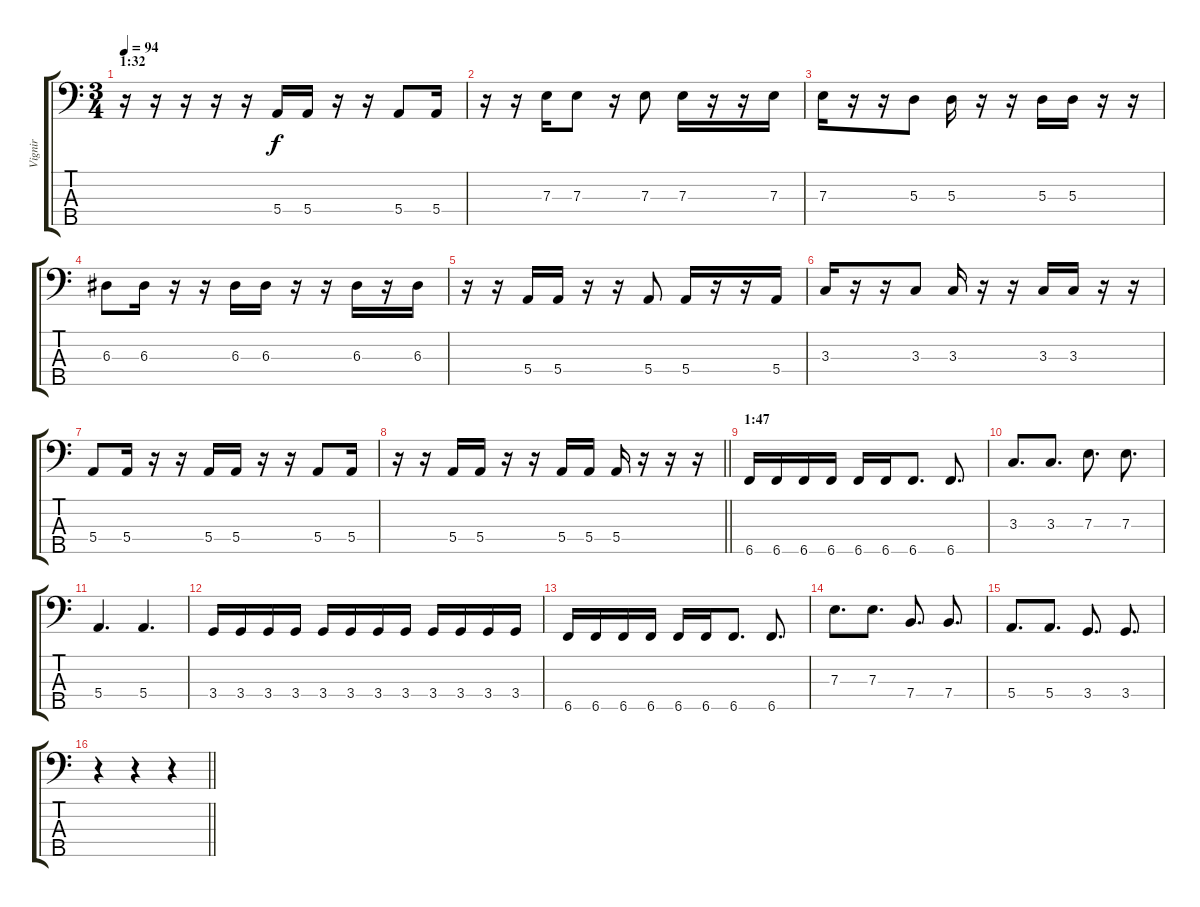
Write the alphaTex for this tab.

\track ("Vignir" "Vignir") {instrument electricbassfinger}
\staff {score tabs}
\tuning (G2 D2 A1 E1 B0) {hide}
\ts (3 4)
\section ("" "1:32")
\tempo 94
\clef f4
\ks c
r.16{dy f} r.16 r.16 r.16 r.16 5.4.16 5.4.16 r.16 r.16 5.4.8 5.4.16 |
r.16 r.16 7.3.16 7.3.8 r.16 7.3.8 7.3.16 r.16 r.16 7.3.16 |
7.3.16 r.16 r.16 5.3.8 5.3.16 r.16 r.16 5.3.16 5.3.16 r.16 r.16 |
6.3.8 6.3.16 r.16 r.16 6.3.16 6.3.16 r.16 r.16 6.3.16 r.16 6.3.16 |
r.16 r.16 5.4.16 5.4.16 r.16 r.16 5.4.8 5.4.16 r.16 r.16 5.4.16 |
3.3.16 r.16 r.16 3.3.8 3.3.16 r.16 r.16 3.3.16 3.3.16 r.16 r.16 |
5.4.8 5.4.16 r.16 r.16 5.4.16 5.4.16 r.16 r.16 5.4.8 5.4.16 |
\barLineRight lightlight
r.16 r.16 5.4.16 5.4.16 r.16 r.16 5.4.16 5.4.16 5.4.16 r.16 r.16 r.16 |
\section ("" "1:47")
6.5.16 6.5.16 6.5.16 6.5.16 6.5.16 6.5.16 6.5.8{d} 6.5.8{d} |
3.3.8{d} 3.3.8{d} 7.3.8{d} 7.3.8{d} |
5.4.4{d} 5.4.4{d} |
3.4.16 3.4.16 3.4.16 3.4.16 3.4.16 3.4.16 3.4.16 3.4.16 3.4.16 3.4.16 3.4.16 3.4.16 |
6.5.16 6.5.16 6.5.16 6.5.16 6.5.16 6.5.16 6.5.8{d} 6.5.8{d} |
7.3.8{d} 7.3.8{d} 7.4.8{d} 7.4.8{d} |
5.4.8{d} 5.4.8{d} 3.4.8{d} 3.4.8{d} |
\barLineRight lightlight
r.4 r.4 r.4
